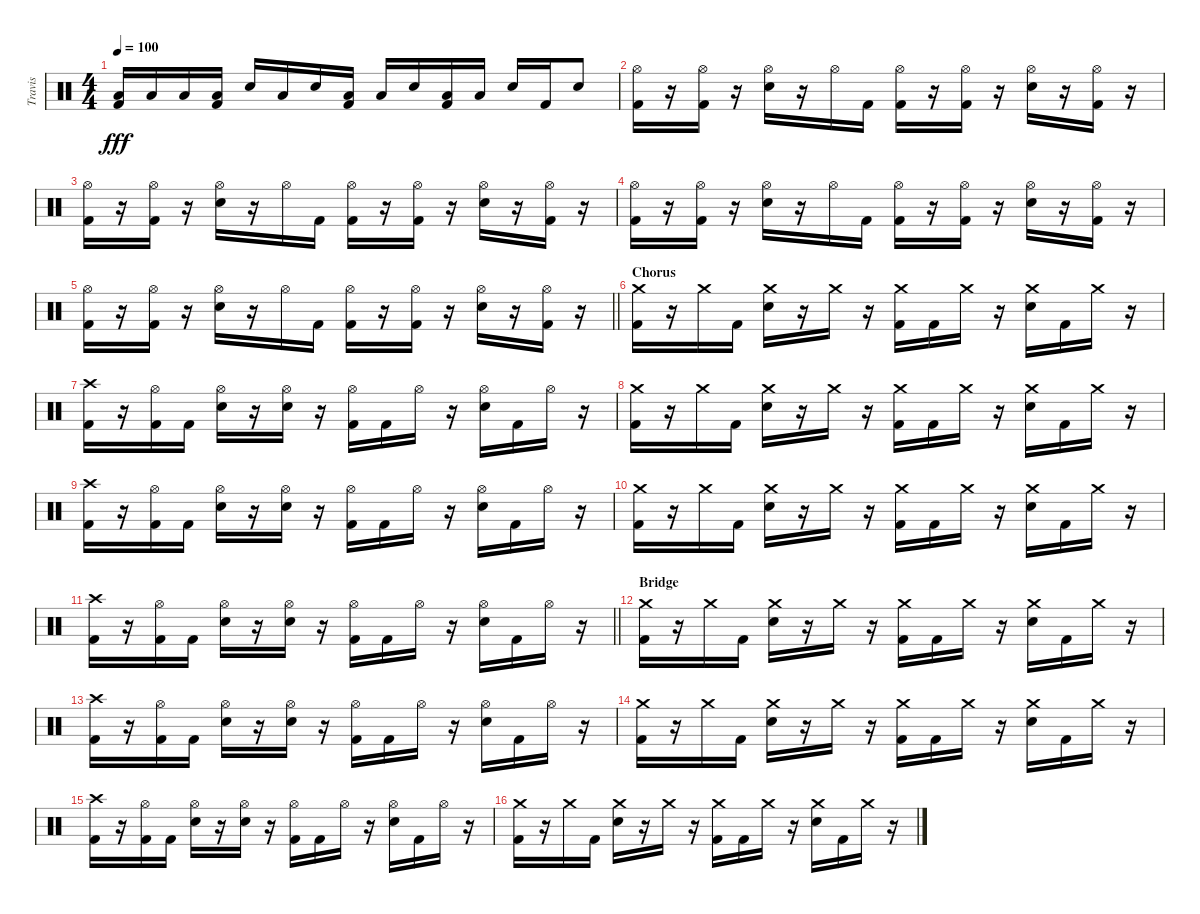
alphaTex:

\track ("Travis" "Travis") {instrument percussion}
\staff {score}
\articulation defaults
\ts (4 4)
\tempo 100
\clef neutral
\ks c
("Low Floor Tom (hit)" "Kick (hit) 2").16{dy fff} "Low Floor Tom (hit)".16 "Low Floor Tom (hit)".16 ("Low Floor Tom (hit)" "Kick (hit) 2").16 "Electric Snare (hit)".16 "Low Floor Tom (hit)".16 "Electric Snare (hit)".16 ("Low Floor Tom (hit)" "Kick (hit) 2").16 "Low Floor Tom (hit)".16 "Electric Snare (hit)".16 ("Low Floor Tom (hit)" "Kick (hit) 2").16 "Low Floor Tom (hit)".16 "Electric Snare (hit)".16 "Kick (hit) 2".16 "Electric Snare (hit)".8 |
("Hi-Hat (open)" "Kick (hit) 2").16 r.16 ("Hi-Hat (open)" "Kick (hit) 2").16 r.16 ("Hi-Hat (open)" "Electric Snare (hit)").16 r.16 "Hi-Hat (open)".16 "Kick (hit) 2".16 ("Hi-Hat (open)" "Kick (hit) 2").16 r.16 ("Hi-Hat (open)" "Kick (hit) 2").16 r.16 ("Hi-Hat (open)" "Electric Snare (hit)").16 r.16 ("Hi-Hat (open)" "Kick (hit) 2").16 r.16 |
("Hi-Hat (open)" "Kick (hit) 2").16 r.16 ("Hi-Hat (open)" "Kick (hit) 2").16 r.16 ("Hi-Hat (open)" "Electric Snare (hit)").16 r.16 "Hi-Hat (open)".16 "Kick (hit) 2".16 ("Hi-Hat (open)" "Kick (hit) 2").16 r.16 ("Hi-Hat (open)" "Kick (hit) 2").16 r.16 ("Hi-Hat (open)" "Electric Snare (hit)").16 r.16 ("Hi-Hat (open)" "Kick (hit) 2").16 r.16 |
("Hi-Hat (open)" "Kick (hit) 2").16 r.16 ("Hi-Hat (open)" "Kick (hit) 2").16 r.16 ("Hi-Hat (open)" "Electric Snare (hit)").16 r.16 "Hi-Hat (open)".16 "Kick (hit) 2".16 ("Hi-Hat (open)" "Kick (hit) 2").16 r.16 ("Hi-Hat (open)" "Kick (hit) 2").16 r.16 ("Hi-Hat (open)" "Electric Snare (hit)").16 r.16 ("Hi-Hat (open)" "Kick (hit) 2").16 r.16 |
\barLineRight lightlight
("Hi-Hat (open)" "Kick (hit) 2").16 r.16 ("Hi-Hat (open)" "Kick (hit) 2").16 r.16 ("Hi-Hat (open)" "Electric Snare (hit)").16 r.16 "Hi-Hat (open)".16 "Kick (hit) 2".16 ("Hi-Hat (open)" "Kick (hit) 2").16 r.16 ("Hi-Hat (open)" "Kick (hit) 2").16 r.16 ("Hi-Hat (open)" "Electric Snare (hit)").16 r.16 ("Hi-Hat (open)" "Kick (hit) 2").16 r.16 |
\section ("" "Chorus")
("Crash medium (hit)" "Kick (hit) 2").16 r.16 "Crash medium (hit)".16 "Kick (hit) 2".16 ("Crash medium (hit)" "Electric Snare (hit)").16 r.16 "Crash medium (hit)".16 r.16 ("Crash medium (hit)" "Kick (hit) 2").16 "Kick (hit) 2".16 "Crash medium (hit)".16 r.16 ("Crash medium (hit)" "Electric Snare (hit)").16 "Kick (hit) 2".16 "Crash medium (hit)".16 r.16 |
("Crash high (hit)" "Kick (hit) 2").16 r.16 ("Hi-Hat (open)" "Kick (hit) 2").16 "Kick (hit) 2".16 ("Hi-Hat (open)" "Electric Snare (hit)").16 r.16 ("Hi-Hat (open)" "Electric Snare (hit)").16 r.16 ("Hi-Hat (open)" "Kick (hit) 2").16 "Kick (hit) 2".16 "Hi-Hat (open)".16 r.16 ("Hi-Hat (open)" "Electric Snare (hit)").16 "Kick (hit) 2".16 "Hi-Hat (open)".16 r.16 |
("Crash medium (hit)" "Kick (hit) 2").16 r.16 "Crash medium (hit)".16 "Kick (hit) 2".16 ("Crash medium (hit)" "Electric Snare (hit)").16 r.16 "Crash medium (hit)".16 r.16 ("Crash medium (hit)" "Kick (hit) 2").16 "Kick (hit) 2".16 "Crash medium (hit)".16 r.16 ("Crash medium (hit)" "Electric Snare (hit)").16 "Kick (hit) 2".16 "Crash medium (hit)".16 r.16 |
("Crash high (hit)" "Kick (hit) 2").16 r.16 ("Hi-Hat (open)" "Kick (hit) 2").16 "Kick (hit) 2".16 ("Hi-Hat (open)" "Electric Snare (hit)").16 r.16 ("Hi-Hat (open)" "Electric Snare (hit)").16 r.16 ("Hi-Hat (open)" "Kick (hit) 2").16 "Kick (hit) 2".16 "Hi-Hat (open)".16 r.16 ("Hi-Hat (open)" "Electric Snare (hit)").16 "Kick (hit) 2".16 "Hi-Hat (open)".16 r.16 |
("Crash medium (hit)" "Kick (hit) 2").16 r.16 "Crash medium (hit)".16 "Kick (hit) 2".16 ("Crash medium (hit)" "Electric Snare (hit)").16 r.16 "Crash medium (hit)".16 r.16 ("Crash medium (hit)" "Kick (hit) 2").16 "Kick (hit) 2".16 "Crash medium (hit)".16 r.16 ("Crash medium (hit)" "Electric Snare (hit)").16 "Kick (hit) 2".16 "Crash medium (hit)".16 r.16 |
\barLineRight lightlight
("Crash high (hit)" "Kick (hit) 2").16 r.16 ("Hi-Hat (open)" "Kick (hit) 2").16 "Kick (hit) 2".16 ("Hi-Hat (open)" "Electric Snare (hit)").16 r.16 ("Hi-Hat (open)" "Electric Snare (hit)").16 r.16 ("Hi-Hat (open)" "Kick (hit) 2").16 "Kick (hit) 2".16 "Hi-Hat (open)".16 r.16 ("Hi-Hat (open)" "Electric Snare (hit)").16 "Kick (hit) 2".16 "Hi-Hat (open)".16 r.16 |
\section ("" "Bridge")
("Crash medium (hit)" "Kick (hit) 2").16 r.16 "Crash medium (hit)".16 "Kick (hit) 2".16 ("Crash medium (hit)" "Electric Snare (hit)").16 r.16 "Crash medium (hit)".16 r.16 ("Crash medium (hit)" "Kick (hit) 2").16 "Kick (hit) 2".16 "Crash medium (hit)".16 r.16 ("Crash medium (hit)" "Electric Snare (hit)").16 "Kick (hit) 2".16 "Crash medium (hit)".16 r.16 |
("Crash high (hit)" "Kick (hit) 2").16 r.16 ("Hi-Hat (open)" "Kick (hit) 2").16 "Kick (hit) 2".16 ("Hi-Hat (open)" "Electric Snare (hit)").16 r.16 ("Hi-Hat (open)" "Electric Snare (hit)").16 r.16 ("Hi-Hat (open)" "Kick (hit) 2").16 "Kick (hit) 2".16 "Hi-Hat (open)".16 r.16 ("Hi-Hat (open)" "Electric Snare (hit)").16 "Kick (hit) 2".16 "Hi-Hat (open)".16 r.16 |
("Crash medium (hit)" "Kick (hit) 2").16 r.16 "Crash medium (hit)".16 "Kick (hit) 2".16 ("Crash medium (hit)" "Electric Snare (hit)").16 r.16 "Crash medium (hit)".16 r.16 ("Crash medium (hit)" "Kick (hit) 2").16 "Kick (hit) 2".16 "Crash medium (hit)".16 r.16 ("Crash medium (hit)" "Electric Snare (hit)").16 "Kick (hit) 2".16 "Crash medium (hit)".16 r.16 |
("Crash high (hit)" "Kick (hit) 2").16 r.16 ("Hi-Hat (open)" "Kick (hit) 2").16 "Kick (hit) 2".16 ("Hi-Hat (open)" "Electric Snare (hit)").16 r.16 ("Hi-Hat (open)" "Electric Snare (hit)").16 r.16 ("Hi-Hat (open)" "Kick (hit) 2").16 "Kick (hit) 2".16 "Hi-Hat (open)".16 r.16 ("Hi-Hat (open)" "Electric Snare (hit)").16 "Kick (hit) 2".16 "Hi-Hat (open)".16 r.16 |
("Crash medium (hit)" "Kick (hit) 2").16 r.16 "Crash medium (hit)".16 "Kick (hit) 2".16 ("Crash medium (hit)" "Electric Snare (hit)").16 r.16 "Crash medium (hit)".16 r.16 ("Crash medium (hit)" "Kick (hit) 2").16 "Kick (hit) 2".16 "Crash medium (hit)".16 r.16 ("Crash medium (hit)" "Electric Snare (hit)").16 "Kick (hit) 2".16 "Crash medium (hit)".16 r.16
